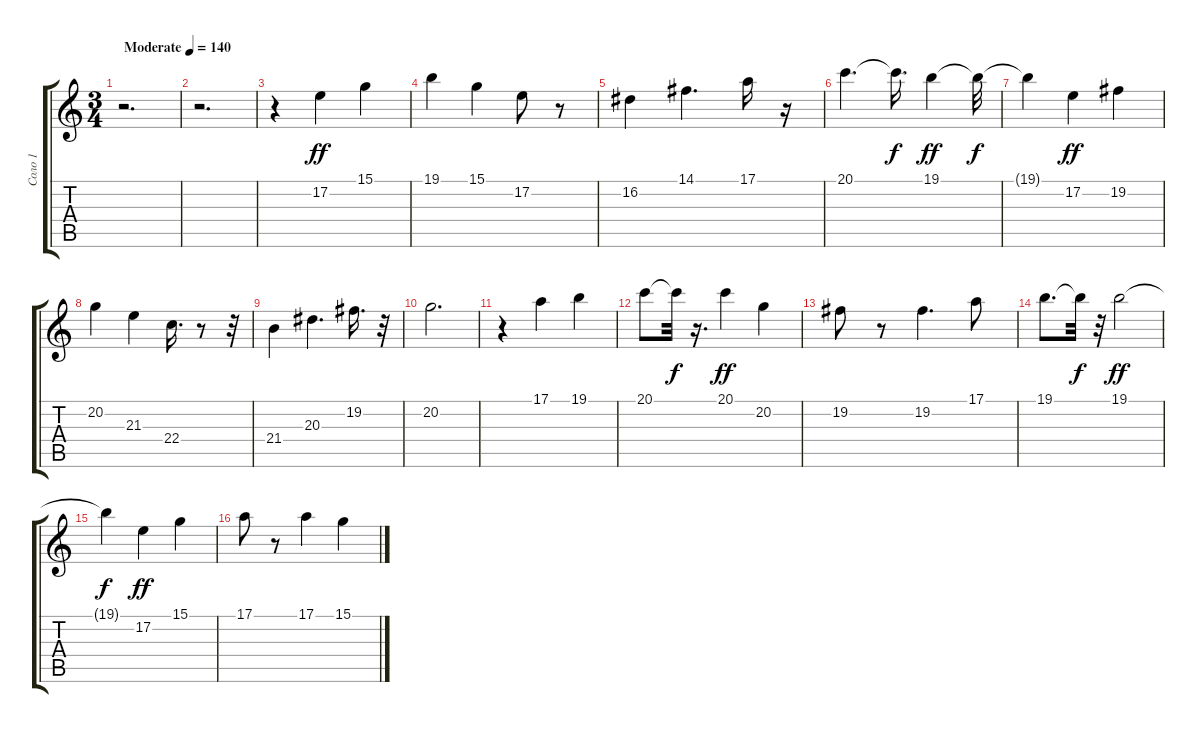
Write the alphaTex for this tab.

\track ("Соло 1" "Соло 1") {instrument musicbox}
\staff {score tabs}
\tuning (E4 B3 G3 D3 A2 E2) {hide}
\ts (3 4)
\tempo (140 "Moderate")
\clef g2
\ks c
r.2{d dy ff instrument musicbox} |
r.2{d} |
r.4 17.2.4 15.1.4 |
19.1.4 15.1.4 17.2.8 r.8 |
16.2.4 14.1.4{d} 17.1.16 r.16 |
20.1.4{d} 20.1{t}.16{d dy f} 19.1.4{dy ff} 19.1{t}.32{dy f} |
19.1{t}.4 17.2.4{dy ff} 19.2.4 |
20.2.4 21.3.4 22.4.16{d} r.8 r.32 |
21.4.4 20.3.4{d} 19.2.16{d} r.32 |
20.2.2{d} |
r.4 17.1.4 19.1.4 |
20.1.8 20.1{t}.32{dy f} r.16{d} 20.1.4{dy ff} 20.2.4 |
19.2.8 r.8 19.2.4{d} 17.1.8 |
19.1.8{d} 19.1{t}.32{dy f} r.32 19.1.2{dy ff} |
19.1{t}.4{dy f} 17.2.4{dy ff} 15.1.4 |
17.1.8 r.8 17.1.4 15.1.4
